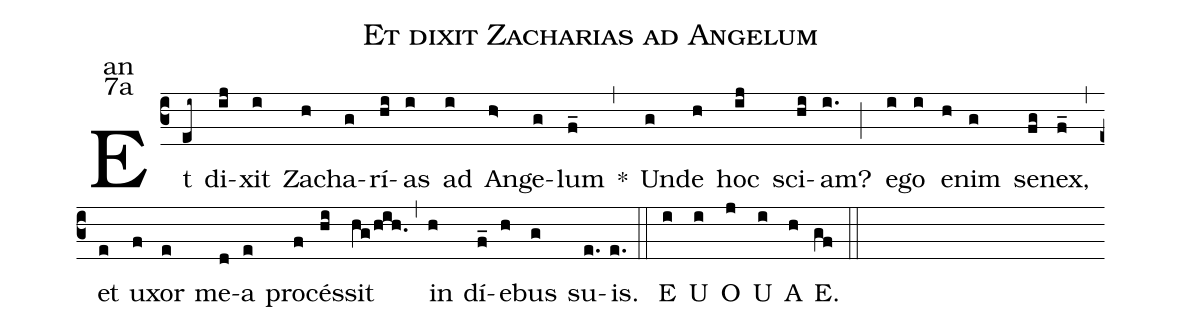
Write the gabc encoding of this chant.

name:Et dixit Zacharias ad Angelum;
office-part:an;
mode:7a;
%%
(c3) Et(ei~) di(ij)xit(i) Za(h)cha(g)rí(hi)as(i) ad(i) An(h>)ge(g)lum(f_) <sp>*</sp>(,)
Un(g)de(h) hoc(ij) sci(hi)am?(i.) (;)
e(i)go(i) e(h)nim(g) se(fg)nex,(f_) (,)
et(e) u(f)xor(e) me(d)a(e) pro(f)cés(hi)sit(hg/hih.) (,)
in(h) dí(f_)e(h)bus(g) su(e.)is.(e.) (::)
<eu> E(i) U(i) O(j) U(i) A(h) E.(gf) </eu> (::)
